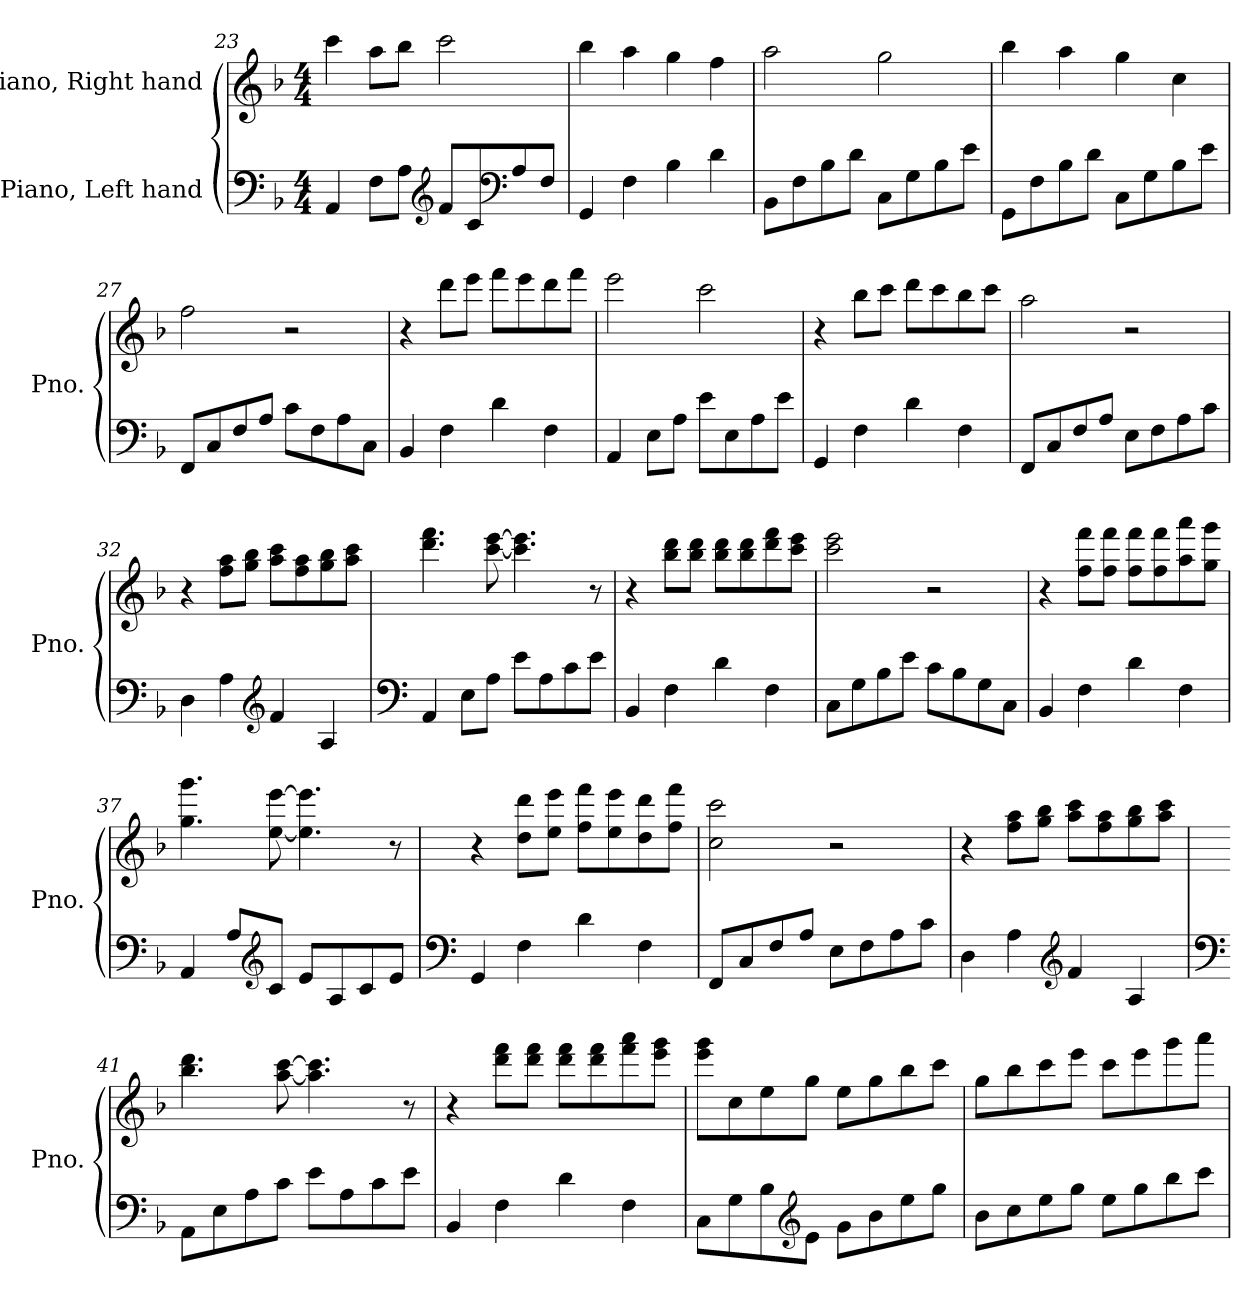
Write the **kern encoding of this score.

**kern	**kern
*part2	*part1
*staff2	*staff1
*I"Piano, Left hand	*I"Piano, Right hand
*I'Pno.	*I'Pno.
!!LO:LB:g=z
*clefF4	*clefG2
*k[b-]	*k[b-]
*M4/4	*M4/4
=23	=23
4AA/	4ccc\
8F\L	8aa\L
8A\J	8bb-\J
*clefG2	*
8f/L	2ccc\
8c/	.
*clefF4	*
8A/	.
8F/J	.
=24	=24
4GG/	4bb-\
4F\	4aa\
4B-\	4gg\
4d\	4ff\
=25	=25
8BB-\L	2aa\
8F\	.
8B-\	.
8d\J	.
8C\L	2gg\
8G\	.
8B-\	.
8e\J	.
=26	=26
8GG\L	4bb-\
8F\	.
8B-\	4aa\
8d\J	.
8C\L	4gg\
8G\	.
8B-\	4cc\
8e\J	.
=27	=27
8FF/L	2ff\
8C/	.
8F/	.
8A/J	.
8c\L	2r
8F\	.
8A\	.
8C\J	.
!!LO:LB:g=z
=28	=28
4BB-/	4r
4F\	8ddd\L
.	8eee\J
4d\	8fff\L
.	8eee\
4F\	8ddd\
.	8fff\J
=29	=29
4AA/	2eee\
8E\L	.
8A\J	.
8e\L	2ccc\
8E\	.
8A\	.
8e\J	.
=30	=30
4GG/	4r
4F\	8bb-\L
.	8ccc\J
4d\	8ddd\L
.	8ccc\
4F\	8bb-\
.	8ccc\J
=31	=31
8FF/L	2aa\
8C/	.
8F/	.
8A/J	.
8E\L	2r
8F\	.
8A\	.
8c\J	.
!!LO:PB:g=z
=32	=32
4D\	4r
4A\	8ff\ 8aa\L
.	8gg\ 8bb-\J
*clefG2	*
4f/	8aa\ 8ccc\L
.	8ff\ 8aa\
4A/	8gg\ 8bb-\
.	8aa\ 8ccc\J
=33	=33
*clefF4	*
4AA/	4.ddd\ 4.fff\
8E\L	.
8A\J	[8ccc\ [8eee\
8e\L	4.ccc\] 4.eee\]
8A\	.
8c\	.
8e\J	8r
=34	=34
4BB-/	4r
4F\	8bb-\ 8ddd\L
.	8bb-\ 8ddd\J
4d\	8bb-\ 8ddd\L
.	8bb-\ 8ddd\
4F\	8ddd\ 8fff\
.	8ccc\ 8eee\J
=35	=35
8C\L	2ccc\ 2eee\
8G\	.
8B-\	.
8e\J	.
8c\L	2r
8B-\	.
8G\	.
8C\J	.
!!LO:LB:g=z
=36	=36
4BB-/	4r
4F\	8ff\ 8fff\L
.	8ff\ 8fff\J
4d\	8ff\ 8fff\L
.	8ff\ 8fff\
4F\	8aa\ 8aaa\
.	8gg\ 8ggg\J
=37	=37
4AA/	4.gg\ 4.ggg\
8A/L	.
*clefG2	*
8c/J	[8ee\ [8eee\
8e/L	4.ee\] 4.eee\]
8A/	.
8c/	.
8e/J	8r
=38	=38
*clefF4	*
4GG/	4r
4F\	8dd\ 8ddd\L
.	8ee\ 8eee\J
4d\	8ff\ 8fff\L
.	8ee\ 8eee\
4F\	8dd\ 8ddd\
.	8ff\ 8fff\J
=39	=39
8FF/L	2cc\ 2ccc\
8C/	.
8F/	.
8A/J	.
8E\L	2r
8F\	.
8A\	.
8c\J	.
!!LO:LB:g=z
=40	=40
4D\	4r
4A\	8ff\ 8aa\L
.	8gg\ 8bb-\J
*clefG2	*
4f/	8aa\ 8ccc\L
.	8ff\ 8aa\
4A/	8gg\ 8bb-\
.	8aa\ 8ccc\J
=41	=41
*clefF4	*
8AA\L	4.bb-\ 4.ddd\
8E\	.
8A\	.
8c\J	[8aa\ [8ccc\
8e\L	4.aa\] 4.ccc\]
8A\	.
8c\	.
8e\J	8r
=42	=42
4BB-/	4r
4F\	8ddd\ 8fff\L
.	8ddd\ 8fff\J
4d\	8ddd\ 8fff\L
.	8ddd\ 8fff\
4F\	8fff\ 8aaa\
.	8eee\ 8ggg\J
=43	=43
8C\L	8eee\ 8ggg\L
8G\	8cc\
8B-\	8ee\
*clefG2	*
8e\J	8gg\J
8g\L	8ee\L
8b-\	8gg\
8ee\	8bb-\
8gg\J	8ccc\J
!!LO:LB:g=z
=44	=44
8b-\L	8gg\L
8cc\	8bb-\
8ee\	8ccc\
8gg\J	8eee\J
8ee\L	8ccc\L
8gg\	8eee\
8bb-\	8ggg\
8ccc\J	8aaa\J
=	=
*-	*-
